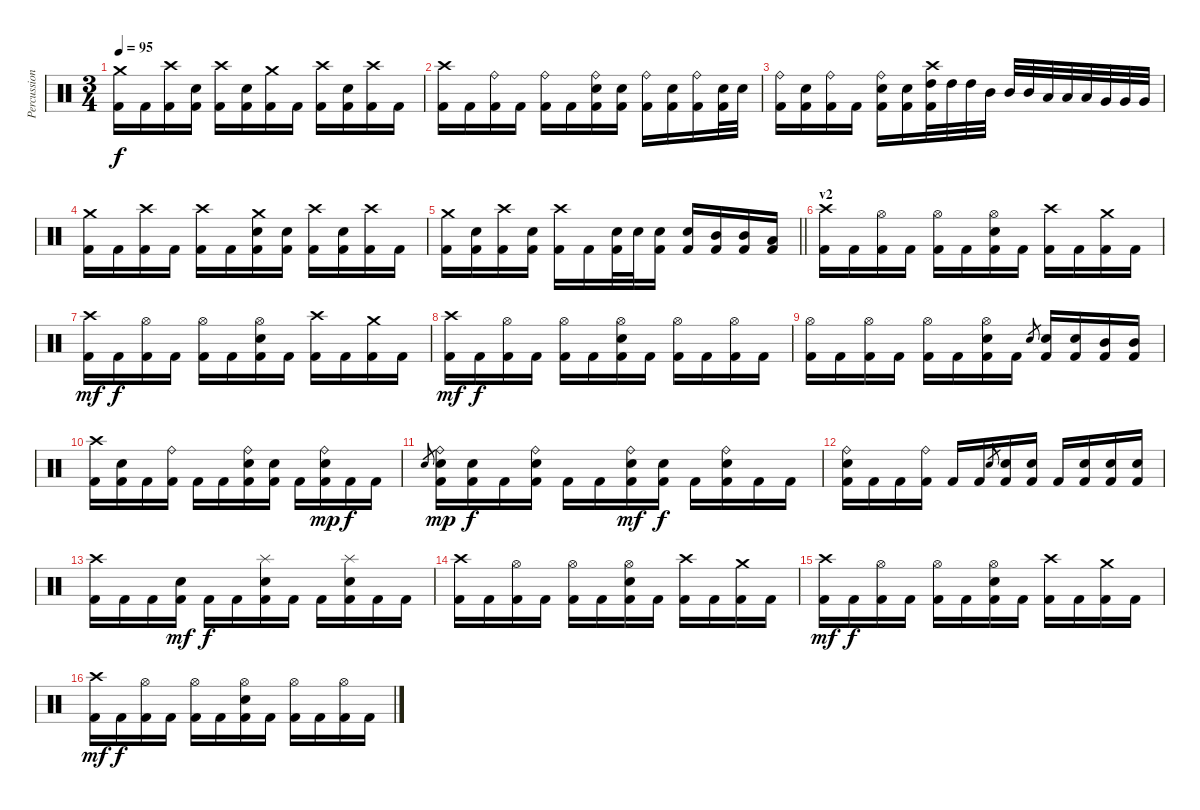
\track ("Percussion" "Percussion") {instrument percussion}
\staff {score}
\articulation defaults
\ts (3 4)
\tempo 95
\clef neutral
\ks c
("Crash medium (hit)" "Kick (hit) 2").16{dy f} "Kick (hit) 2".16 ("Crash high (hit)" "Kick (hit) 2").16 ("Electric Snare (hit)" "Kick (hit) 2").16 ("Crash high (hit)" "Kick (hit) 2").16 ("Electric Snare (hit)" "Kick (hit) 2").16 ("Crash medium (hit)" "Kick (hit) 2").16 "Kick (hit) 2".16 ("Crash high (hit)" "Kick (hit) 2").16 ("Electric Snare (hit)" "Kick (hit) 2").16 ("Crash high (hit)" "Kick (hit) 2").16 "Kick (hit) 2".16 |
("Crash high (hit)" "Kick (hit) 2").16 "Kick (hit) 2".16 ("Ride (bell)" "Kick (hit) 2").16 "Kick (hit) 2".16 ("Ride (bell)" "Kick (hit) 2").16 "Kick (hit) 2".16 ("Ride (bell)" "Electric Snare (hit)" "Kick (hit) 2").16 ("Electric Snare (hit)" "Kick (hit) 2").16 ("Ride (bell)" "Kick (hit) 2").16 ("Electric Snare (hit)" "Kick (hit) 2").16 ("Ride (bell)" "Kick (hit) 2").16 ("Electric Snare (hit)" "Kick (hit) 2").32 "Electric Snare (hit)".32 |
("Ride (bell)" "Kick (hit) 2").16 ("Electric Snare (hit)" "Kick (hit) 2").16 ("Ride (bell)" "Kick (hit) 2").16 "Kick (hit) 2".16 ("Ride (bell)" "Electric Snare (hit)" "Kick (hit) 2").16 ("Electric Snare (hit)" "Kick (hit) 2").16 ("Crash high (hit)" "High Tom (hit)" "Kick (hit) 2").32 "High Tom (hit)".32 "High Tom (hit)".32 "Mid Tom (hit)".32 "Mid Tom (hit)".32 "Mid Tom (hit)".32 "Low Tom (hit)".32 "Low Tom (hit)".32 "Low Tom (hit)".32 "Very Low Tom (hit)".32 "Very Low Tom (hit)".32 "Very Low Tom (hit)".32 |
("Crash medium (hit)" "Kick (hit) 2").16 "Kick (hit) 2".16 ("Crash high (hit)" "Kick (hit) 2").16 "Kick (hit) 2".16 ("Crash high (hit)" "Kick (hit) 2").16 "Kick (hit) 2".16 ("Crash medium (hit)" "Electric Snare (hit)" "Kick (hit) 2").16 ("Electric Snare (hit)" "Kick (hit) 2").16 ("Crash high (hit)" "Kick (hit) 2").16 ("Electric Snare (hit)" "Kick (hit) 2").16 ("Crash high (hit)" "Kick (hit) 2").16 "Kick (hit) 2".16 |
\barLineRight lightlight
("Crash medium (hit)" "Kick (hit) 2").16 ("Electric Snare (hit)" "Kick (hit) 2").16 ("Crash high (hit)" "Kick (hit) 2").16 ("Electric Snare (hit)" "Kick (hit) 2").16 ("Crash high (hit)" "Kick (hit) 2").16 "Kick (hit) 2".16 ("Electric Snare (hit)" "Kick (hit) 2").32 "Electric Snare (hit)".32 ("Electric Snare (hit)" "Kick (hit) 2").16 ("Electric Snare (hit)" "Kick (hit) 2").16 ("Mid Tom (hit)" "Kick (hit) 2").16 ("Mid Tom (hit)" "Kick (hit) 2").16 ("Low Tom (hit)" "Kick (hit) 2").16 |
\section ("" "v2")
("Crash high (hit)" "Kick (hit) 2").16 "Kick (hit) 2".16 ("Hi-Hat (open)" "Kick (hit) 2").16 "Kick (hit) 2".16 ("Hi-Hat (open)" "Kick (hit) 2").16 "Kick (hit) 2".16 ("Hi-Hat (open)" "Electric Snare (hit)" "Kick (hit) 2").16 "Kick (hit) 2".16 ("Crash high (hit)" "Kick (hit) 2").16 "Kick (hit) 2".16 ("Crash medium (hit)" "Kick (hit) 2").16 "Kick (hit) 2".16 |
("Crash high (hit)" "Kick (hit) 2").16{dy mf} "Kick (hit) 2".16{dy f} ("Hi-Hat (open)" "Kick (hit) 2").16 "Kick (hit) 2".16 ("Hi-Hat (open)" "Kick (hit) 2").16 "Kick (hit) 2".16 ("Hi-Hat (open)" "Electric Snare (hit)" "Kick (hit) 2").16 "Kick (hit) 2".16 ("Crash high (hit)" "Kick (hit) 2").16 "Kick (hit) 2".16 ("Crash medium (hit)" "Kick (hit) 2").16 "Kick (hit) 2".16 |
("Crash high (hit)" "Kick (hit) 2").16{dy mf} "Kick (hit) 2".16{dy f} ("Hi-Hat (open)" "Kick (hit) 2").16 "Kick (hit) 2".16 ("Hi-Hat (open)" "Kick (hit) 2").16 "Kick (hit) 2".16 ("Hi-Hat (open)" "Electric Snare (hit)" "Kick (hit) 2").16 "Kick (hit) 2".16 ("Hi-Hat (open)" "Kick (hit) 2").16 "Kick (hit) 2".16 ("Hi-Hat (open)" "Kick (hit) 2").16 "Kick (hit) 2".16 |
("Hi-Hat (open)" "Kick (hit) 2").16 "Kick (hit) 2".16 ("Hi-Hat (open)" "Kick (hit) 2").16 "Kick (hit) 2".16 ("Hi-Hat (open)" "Kick (hit) 2").16 "Kick (hit) 2".16 ("Hi-Hat (open)" "Electric Snare (hit)" "Kick (hit) 2").16 "Kick (hit) 2".16 "Electric Snare (hit)".8{gr} ("Electric Snare (hit)" "Kick (hit) 2").16 ("Electric Snare (hit)" "Kick (hit) 2").16 ("Mid Tom (hit)" "Kick (hit) 2").16 ("Mid Tom (hit)" "Kick (hit) 2").16 |
("Crash high (hit)" "Kick (hit) 2").16 ("Electric Snare (hit)" "Kick (hit) 2").16 "Kick (hit) 2".16 ("Ride (bell)" "Kick (hit) 2").16 "Kick (hit) 2".16 "Kick (hit) 2".16 ("Ride (bell)" "Electric Snare (hit)" "Kick (hit) 2").16 ("Electric Snare (hit)" "Kick (hit) 2").16 "Kick (hit) 2".16 ("Ride (bell)" "Electric Snare (hit)" "Kick (hit) 2").16{dy mp} "Kick (hit) 2".16{dy f} "Kick (hit) 2".16 |
"Electric Snare (hit)".8{gr} ("Ride (bell)" "Electric Snare (hit)" "Kick (hit) 2").16{dy mp} ("Electric Snare (hit)" "Kick (hit) 2").16{dy f} "Kick (hit) 2".16 ("Ride (bell)" "Electric Snare (hit)" "Kick (hit) 2").16 "Kick (hit) 2".16 "Kick (hit) 2".16 ("Ride (bell)" "Electric Snare (hit)" "Kick (hit) 2").16{dy mf} ("Electric Snare (hit)" "Kick (hit) 2").16{dy f} "Kick (hit) 2".16 ("Ride (bell)" "Electric Snare (hit)" "Kick (hit) 2").16 "Kick (hit) 2".16 "Kick (hit) 2".16 |
("Ride (bell)" "Electric Snare (hit)" "Kick (hit) 2").16 "Kick (hit) 2".16 "Kick (hit) 2".16 ("Ride (bell)" "Kick (hit) 2").16 "Kick (hit) 2".16 "Kick (hit) 2".16 "Electric Snare (hit)".8{gr} ("Electric Snare (hit)" "Kick (hit) 2").16 ("Electric Snare (hit)" "Kick (hit) 2").16 "Kick (hit) 2".16 ("Electric Snare (hit)" "Kick (hit) 2").16 ("Electric Snare (hit)" "Kick (hit) 2").16 ("Electric Snare (hit)" "Kick (hit) 2").16 |
("Crash high (hit)" "Kick (hit) 2").16 "Kick (hit) 2".16 "Kick (hit) 2".16 ("Electric Snare (hit)" "Kick (hit) 2").16{dy mf} "Kick (hit) 2".16{dy f} "Kick (hit) 2".16 ("Splash (hit)" "Electric Snare (hit)" "Kick (hit) 2").16 "Kick (hit) 2".16 "Kick (hit) 2".16 ("Splash (hit)" "Electric Snare (hit)" "Kick (hit) 2").16 "Kick (hit) 2".16 "Kick (hit) 2".16 |
("Crash high (hit)" "Kick (hit) 2").16 "Kick (hit) 2".16 ("Hi-Hat (open)" "Kick (hit) 2").16 "Kick (hit) 2".16 ("Hi-Hat (open)" "Kick (hit) 2").16 "Kick (hit) 2".16 ("Hi-Hat (open)" "Electric Snare (hit)" "Kick (hit) 2").16 "Kick (hit) 2".16 ("Crash high (hit)" "Kick (hit) 2").16 "Kick (hit) 2".16 ("Crash medium (hit)" "Kick (hit) 2").16 "Kick (hit) 2".16 |
("Crash high (hit)" "Kick (hit) 2").16{dy mf} "Kick (hit) 2".16{dy f} ("Hi-Hat (open)" "Kick (hit) 2").16 "Kick (hit) 2".16 ("Hi-Hat (open)" "Kick (hit) 2").16 "Kick (hit) 2".16 ("Hi-Hat (open)" "Electric Snare (hit)" "Kick (hit) 2").16 "Kick (hit) 2".16 ("Crash high (hit)" "Kick (hit) 2").16 "Kick (hit) 2".16 ("Crash medium (hit)" "Kick (hit) 2").16 "Kick (hit) 2".16 |
("Crash high (hit)" "Kick (hit) 2").16{dy mf} "Kick (hit) 2".16{dy f} ("Hi-Hat (open)" "Kick (hit) 2").16 "Kick (hit) 2".16 ("Hi-Hat (open)" "Kick (hit) 2").16 "Kick (hit) 2".16 ("Hi-Hat (open)" "Electric Snare (hit)" "Kick (hit) 2").16 "Kick (hit) 2".16 ("Hi-Hat (open)" "Kick (hit) 2").16 "Kick (hit) 2".16 ("Hi-Hat (open)" "Kick (hit) 2").16 "Kick (hit) 2".16
